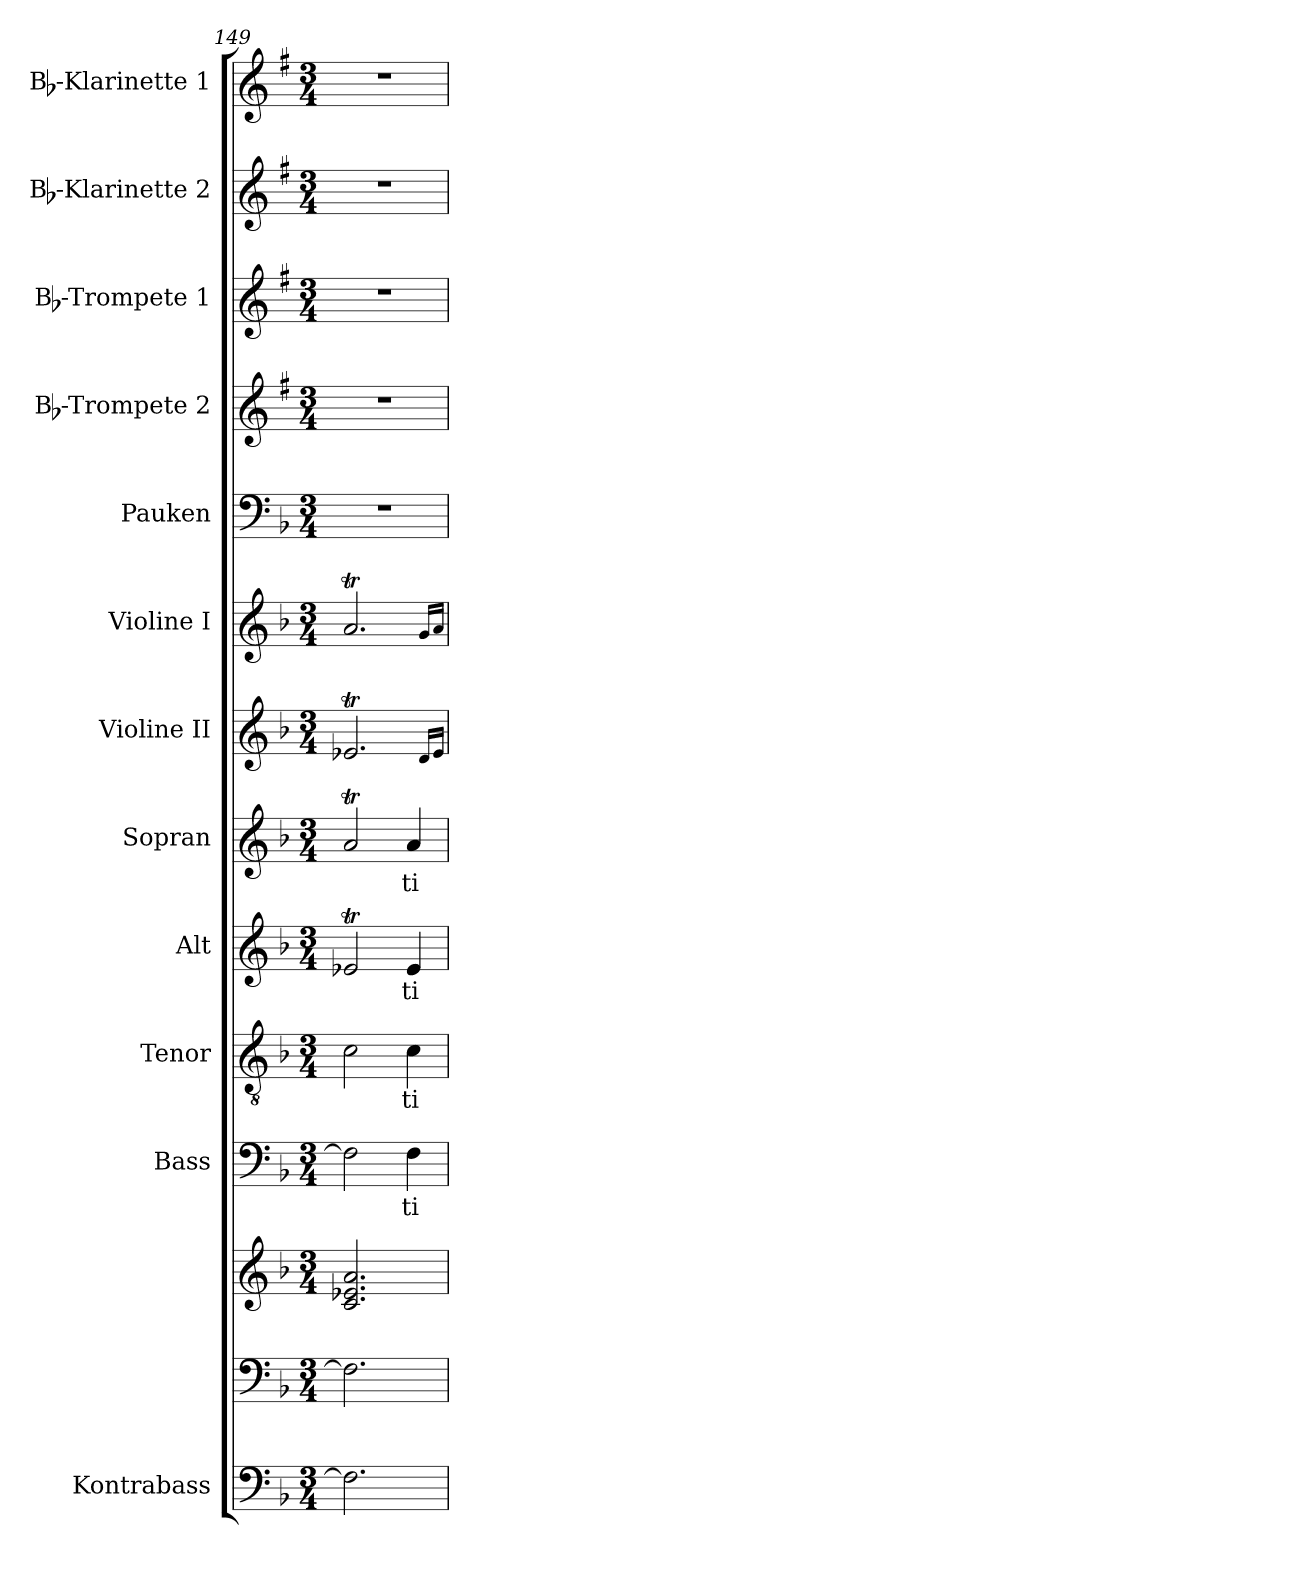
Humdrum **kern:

**kern	**kern	**kern	**kern	**text	**kern	**text	**kern	**text	**kern	**text	**kern	**kern	**kern	**kern	**kern	**kern	**kern
*part13	*part12	*part12	*part11	*part11	*part10	*part10	*part9	*part9	*part8	*part8	*part7	*part6	*part5	*part4	*part3	*part2	*part1
*staff14	*staff13	*staff12	*staff11	*staff11	*staff10	*staff10	*staff9	*staff9	*staff8	*staff8	*staff7	*staff6	*staff5	*staff4	*staff3	*staff2	*staff1
*I"Kontrabass	*	*	*I"Bass	*	*I"Tenor	*	*I"Alt	*	*I"Sopran	*	*I"Violine II	*I"Violine I	*I"Pauken	*I"Bb-Trompete 2	*I"Bb-Trompete 1	*I"Bb-Klarinette 2	*I"Bb-Klarinette 1
*I'Kb.	*	*	*I'B.	*	*I'T.	*	*I'A.	*	*I'S.	*	*I'Vl. II	*I'Vl. I	*I'Pk.	*I'Bb Trp. 2	*I'Bb Trp. 1	*I'Bb Kl. 2	*I'Bb Kl. 1
!!LO:PB:g=z
*clefF4	*clefF4	*clefG2	*clefF4	*	*clefGv2	*	*clefG2	*	*clefG2	*	*clefG2	*clefG2	*clefF4	*clefG2	*clefG2	*clefG2	*clefG2
*ITrd7c12	*	*	*	*	*	*	*	*	*	*	*	*	*	*ITrd1c2	*ITrd1c2	*ITrd1c2	*ITrd1c2
*k[b-]	*k[b-]	*k[b-]	*k[b-]	*	*k[b-]	*	*k[b-]	*	*k[b-]	*	*k[b-]	*k[b-]	*k[b-]	*k[b-]	*k[b-]	*k[b-]	*k[b-]
*F:	*F:	*F:	*F:	*	*F:	*	*F:	*	*F:	*	*F:	*F:	*F:	*F:	*F:	*F:	*F:
*M3/4	*M3/4	*M3/4	*M3/4	*	*M3/4	*	*M3/4	*	*M3/4	*	*M3/4	*M3/4	*M3/4	*M3/4	*M3/4	*M3/4	*M3/4
=149	=149	=149	=149	=149	=149	=149	=149	=149	=149	=149	=149	=149	=149	=149	=149	=149	=149
2.FF\]	2.F\]	2.c/ 2.e-X/ 2.a/	2F\]	.	2c\	.	2e-XT/	.	2at/	.	2.e-XT/	2.at/	2.r	2.r	2.r	2.r	2.r
!	!	!	!	!LO:LY:b	!	!LO:LY:b	!	!LO:LY:b	!	!LO:LY:b	!	!	!	!	!	!	!
.	.	.	4F\	-ti-	4c\	-ti-	4e-/	-ti-	4a/	-ti-	.	.	.	.	.	.	.
.	.	.	.	.	.	.	.	.	.	.	16qd/LL	16qg/LL	.	.	.	.	.
.	.	.	.	.	.	.	.	.	.	.	16qe-/JJ	16qa/JJ	.	.	.	.	.
=	=	=	=	=	=	=	=	=	=	=	=	=	=	=	=	=	=
*-	*-	*-	*-	*-	*-	*-	*-	*-	*-	*-	*-	*-	*-	*-	*-	*-	*-
